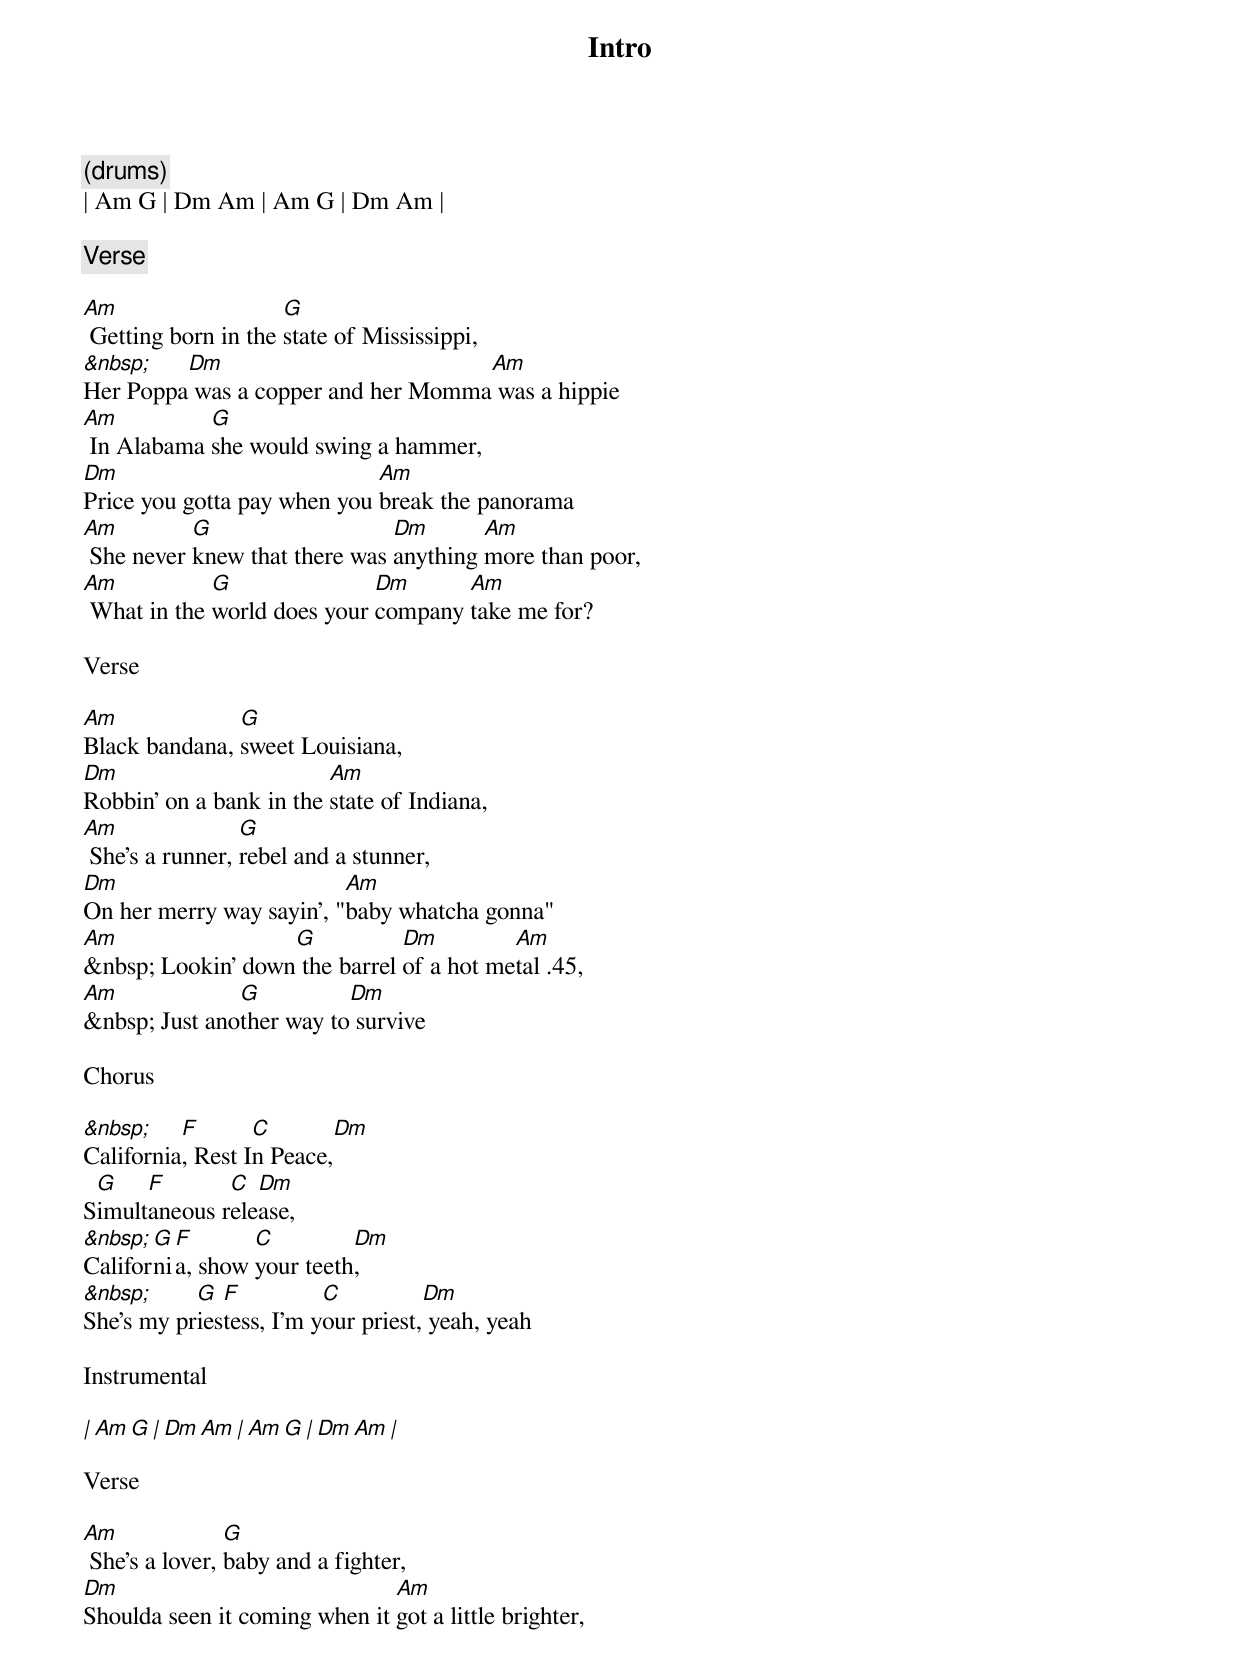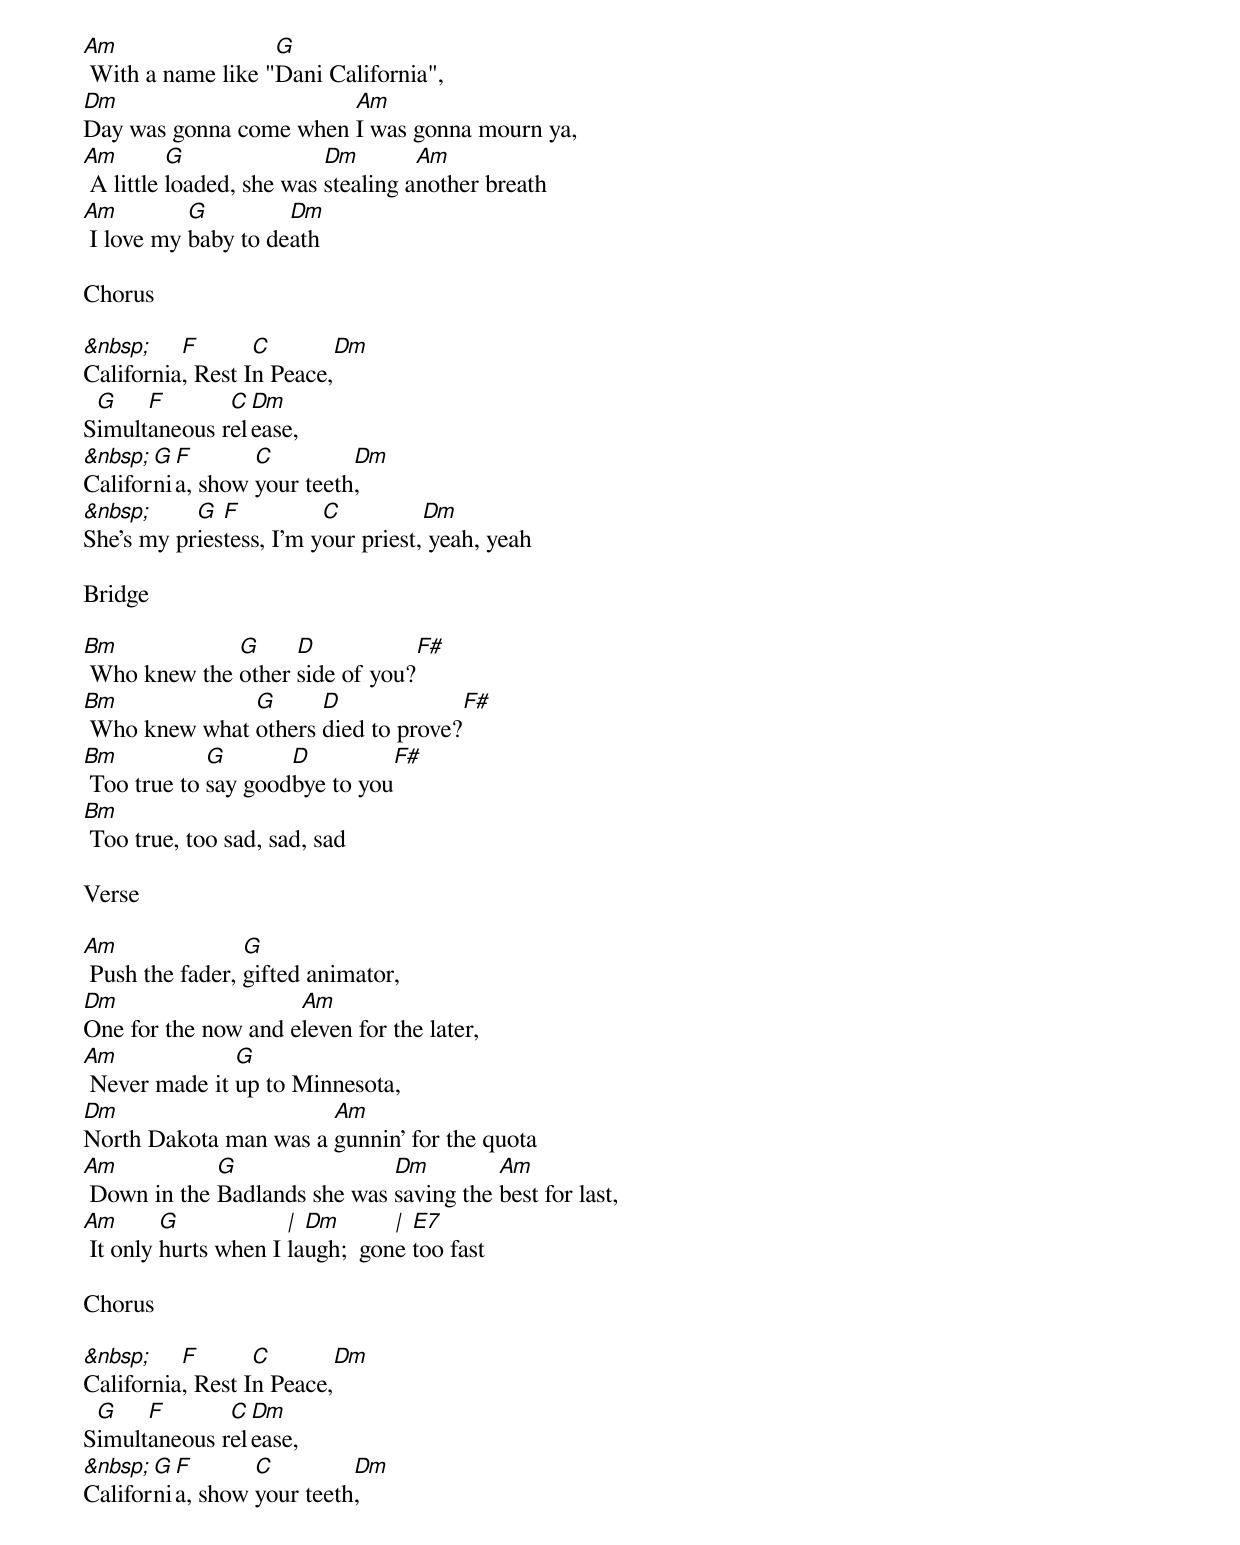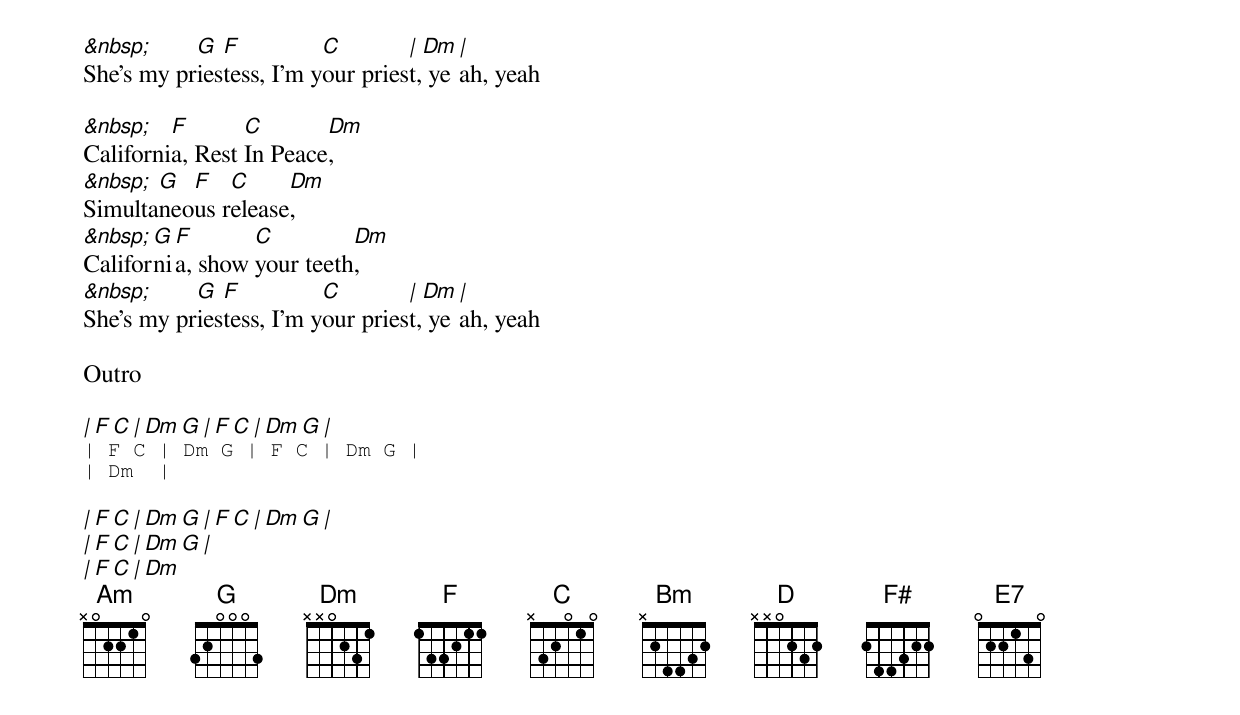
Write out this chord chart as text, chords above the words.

Intro

(drums)
| Am G | Dm Am | Am G | Dm Am |

Verse

Am                   G
 Getting born in the state of Mississippi,
&nbsp;   Dm                         Am
Her Poppa was a copper and her Momma was a hippie
Am          G
 In Alabama she would swing a hammer,
Dm                           Am
Price you gotta pay when you break the panorama
Am         G                   Dm       Am
 She never knew that there was anything more than poor,
Am           G               Dm      Am
 What in the world does your company take me for?

Verse

Am             G
Black bandana, sweet Louisiana,
Dm                       Am
Robbin' on a bank in the state of Indiana,
Am               G
 She's a runner, rebel and a stunner,
Dm                        Am
On her merry way sayin', "baby whatcha gonna"
Am                 G           Dm         Am
&nbsp; Lookin' down the barrel of a hot metal .45,
Am             G          Dm
&nbsp; Just another way to survive

Chorus

&nbsp;    F       C       Dm
California, Rest In Peace,
 G    F       C  Dm
Simultaneous release,
&nbsp; G F       C         Dm
California, show your teeth,
&nbsp;     G  F          C          Dm
She's my priestess, I'm your priest, yeah, yeah

Instrumental

| Am G | Dm Am | Am G | Dm Am |

Verse

Am              G
 She's a lover, baby and a fighter,
Dm                             Am
Shoulda seen it coming when it got a little brighter,
Am                 G
 With a name like "Dani California",
Dm                      Am
Day was gonna come when I was gonna mourn ya,
Am        G               Dm        Am
 A little loaded, she was stealing another breath
Am         G         Dm
 I love my baby to death

Chorus

&nbsp;    F       C       Dm
California, Rest In Peace,
 G    F       C Dm
Simultaneous release,
&nbsp; G F       C         Dm
California, show your teeth,
&nbsp;     G  F          C          Dm
She's my priestess, I'm your priest, yeah, yeah

Bridge

Bm            G     D           F#
 Who knew the other side of you?
Bm             G      D             F#
 Who knew what others died to prove?
Bm           G       D         F#
 Too true to say goodbye to you
Bm
 Too true, too sad, sad, sad

Verse

Am               G
 Push the fader, gifted animator,
Dm                   Am
One for the now and eleven for the later,
Am             G
 Never made it up to Minnesota,
Dm                     Am
North Dakota man was a gunnin' for the quota
Am           G                Dm         Am
 Down in the Badlands she was saving the best for last,
Am       G            | Dm       | E7
 It only hurts when I laugh;  gone too fast

Chorus

&nbsp;    F       C       Dm
California, Rest In Peace,
 G    F       C Dm
Simultaneous release,
&nbsp; G F       C         Dm
California, show your teeth,
&nbsp;     G  F          C        | Dm |
She's my priestess, I'm your priest, yeah, yeah

&nbsp;   F       C       Dm
California, Rest In Peace,
&nbsp; G  F   C     Dm
Simultaneous release,
&nbsp; G F       C         Dm
California, show your teeth,
&nbsp;     G  F          C        | Dm |
She's my priestess, I'm your priest, yeah, yeah

Outro

| F C | Dm G | F C | Dm G |
| F C | Dm G | F C | Dm G |
| Dm  |

| F C | Dm G | F C | Dm G |
| F C | Dm G |
| F C | Dm
